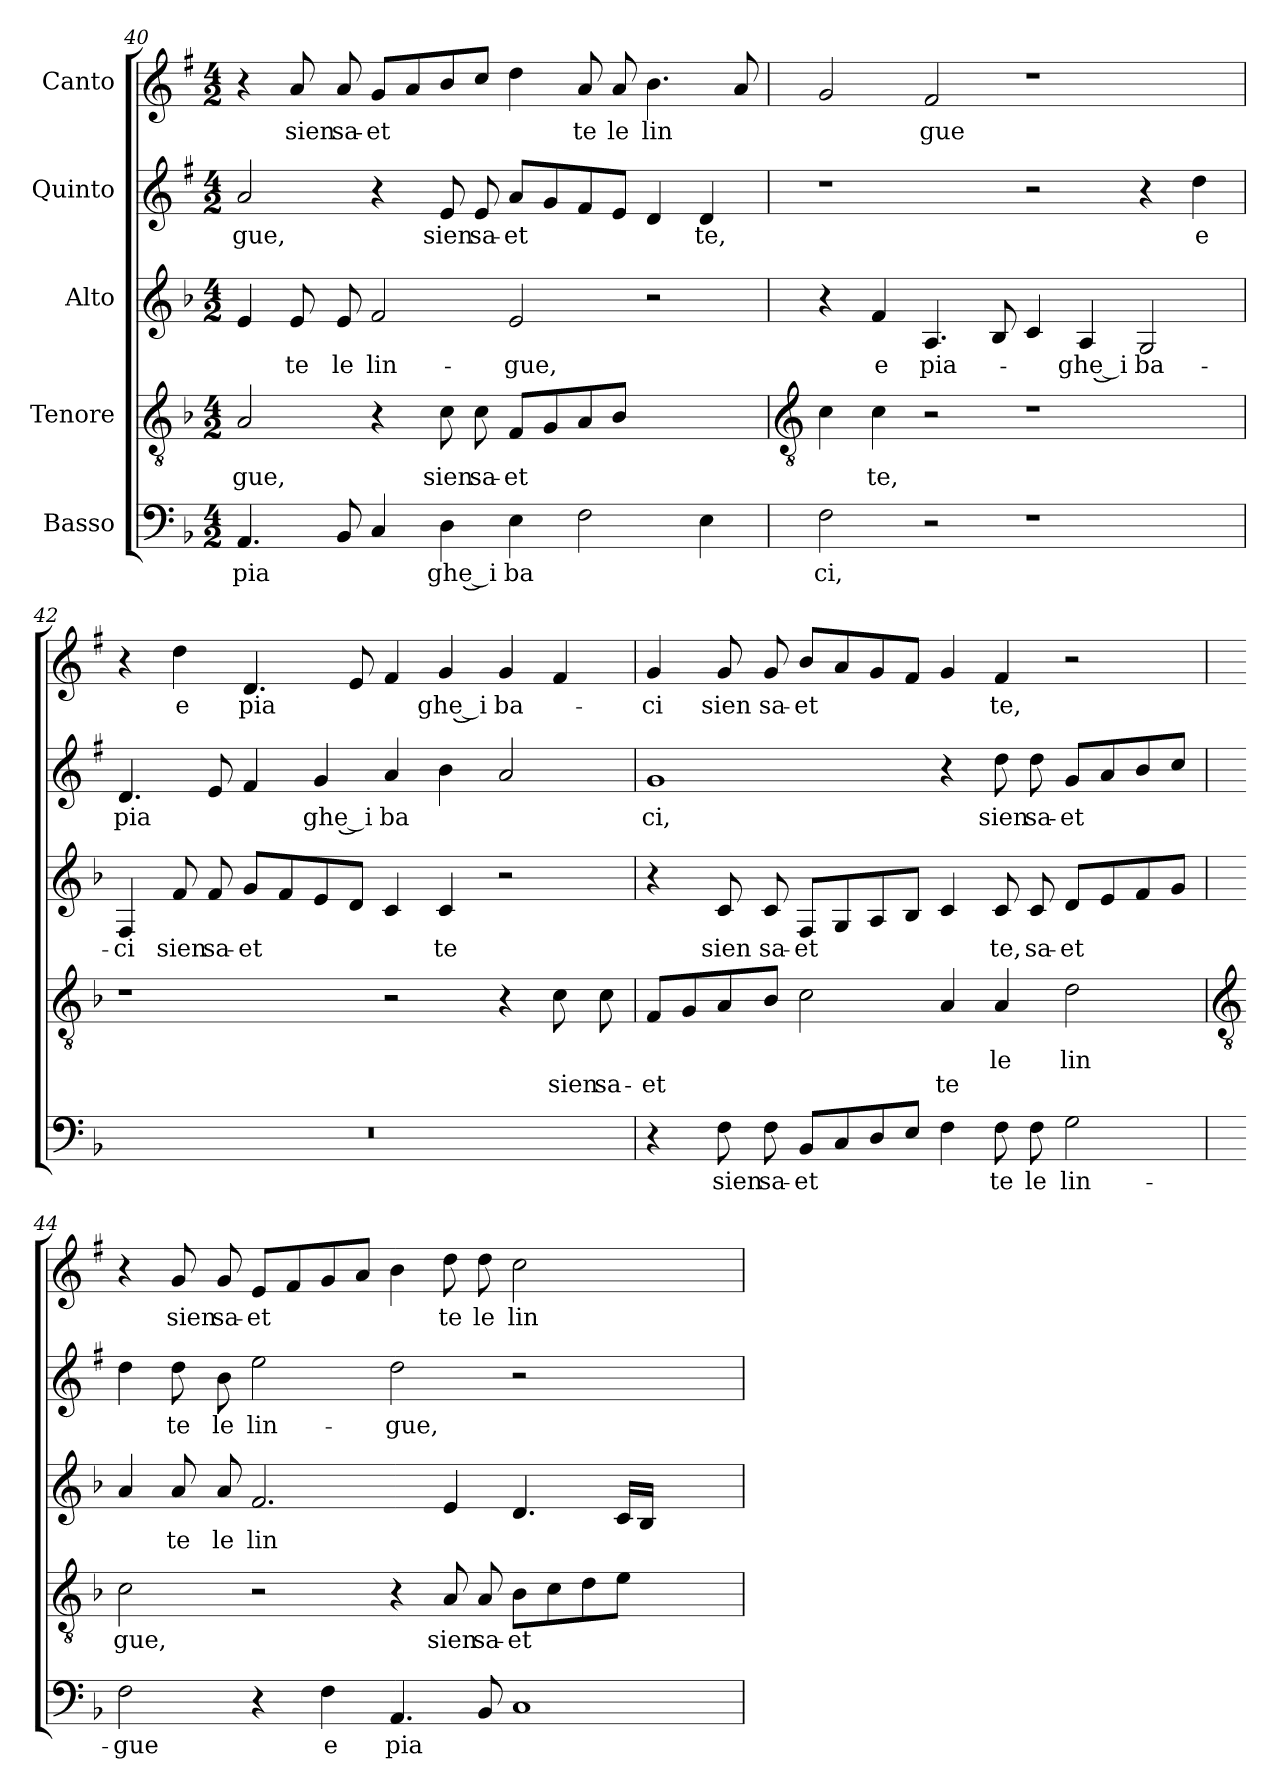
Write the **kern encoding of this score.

**kern	**text	**kern	**text	**text	**kern	**text	**kern	**text	**kern	**text
*part5	*part5	*part4	*part4	*part4	*part3	*part3	*part2	*part2	*part1	*part1
*staff5	*staff5	*staff4	*staff4	*staff4	*staff3	*staff3	*staff2	*staff2	*staff1	*staff1
*I"Basso	*	*I"Tenore	*	*	*I"Alto	*	*I"Quinto	*	*I"Canto	*
!!LO:LB:g=z
*clefF4	*	*clefGv2	*	*	*clefG2	*	*clefG2	*	*clefG2	*
*	*	*	*	*	*	*	*ITrd1c2	*	*ITrd1c2	*
*k[b-]	*	*k[b-]	*	*	*k[b-]	*	*k[b-]	*	*k[b-]	*
*F:	*	*F:	*	*	*F:	*	*F:	*	*F:	*
*M4/2	*	*M4/2	*	*	*M4/2	*	*M4/2	*	*M4/2	*
=40	=40	=40	=40	=40	=40	=40	=40	=40	=40	=40
!	!LO:LY:b	!	!LO:LY:b	!	!	!	!	!LO:LY:b	!	!
4.AA	pia	2A	gue,	.	4e	.	2g	-gue,	4r	.
!	!	!	!	!	!	!LO:LY:b	!	!	!	!LO:LY:b
.	.	.	.	.	8e	te	.	.	8g	sien
!	!	!	!	!	!	!LO:LY:b	!	!	!	!LO:LY:b
8BB-	.	.	.	.	8e	le	.	.	8g	sa-
!	!	!	!	!	!	!LO:LY:b	!	!	!	!LO:LY:b
4C	.	4r	.	.	2f	lin-	4r	.	8fL	-et
.	.	.	.	.	.	.	.	.	8g	.
!	!LO:LY:b	!	!LO:LY:b	!	!	!	!	!LO:LY:b	!	!
4D	ghe͜ i	8c	sien	.	.	.	8d	sien	8a	.
!	!	!	!LO:LY:b	!	!	!	!	!LO:LY:b	!	!
.	.	8c	sa-	.	.	.	8d	sa-	8b-J	.
!	!LO:LY:b	!	!LO:LY:b	!	!	!LO:LY:b	!	!LO:LY:b	!	!
4E	ba	8FL	-et	.	2e	-gue,	8gL	-et	4cc	.
.	.	8G	.	.	.	.	8f	.	.	.
!	!	!	!	!	!	!	!	!	!	!LO:LY:b
2F	.	8A	.	.	.	.	8e	.	8g	te
!	!	!	!	!	!	!	!	!	!	!LO:LY:b
.	.	8B-J	.	.	.	.	8dJ	.	8g	le
!	!	!	!	!	!	!	!	!	!	!LO:LY:b
.	.	2ryy	.	.	2r	.	4c	.	4.a	lin
!	!	!	!	!	!	!	!	!LO:LY:b	!	!
4E	.	.	.	.	.	.	4c	te,	.	.
.	.	.	.	.	.	.	.	.	8g	.
!!LO:LB:g=z
=41	=41	=41	=41	=41	=41	=41	=41	=41	=41	=41
*	*	*clefGv2	*	*	*	*	*	*	*	*
!	!LO:LY:b	!	!	!	!	!	!	!	!	!
2F	ci,	4c	.	.	4r	.	1r	.	2f	.
!	!	!	!LO:LY:b	!	!	!LO:LY:b	!	!	!	!
.	.	4c	te,	.	4f	e	.	.	.	.
!	!	!	!	!	!	!LO:LY:b	!	!	!	!LO:LY:b
2r	.	2r	.	.	4.A	pia-	.	.	2e	gue
.	.	.	.	.	8B-	.	.	.	.	.
1r	.	1r	.	.	4c	.	2r	.	1r	.
!	!	!	!	!	!	!LO:LY:b	!	!	!	!
.	.	.	.	.	4A	-ghe͜ i	.	.	.	.
!	!	!	!	!	!	!LO:LY:b	!	!	!	!
.	.	.	.	.	2G	ba-	4r	.	.	.
!	!	!	!	!	!	!	!	!LO:LY:b	!	!
.	.	.	.	.	.	.	4cc	e	.	.
=42	=42	=42	=42	=42	=42	=42	=42	=42	=42	=42
!	!	!	!	!	!	!LO:LY:b	!	!LO:LY:b	!	!
0r	.	1r	.	.	4F	-ci	4.c	pia	4r	.
!	!	!	!	!	!	!LO:LY:b	!	!	!	!LO:LY:b
.	.	.	.	.	8f	sien	.	.	4cc	e
!	!	!	!	!	!	!LO:LY:b	!	!	!	!
.	.	.	.	.	8f	sa-	8d	.	.	.
!	!	!	!	!	!	!LO:LY:b	!	!	!	!LO:LY:b
.	.	.	.	.	8gL	-et	4e	.	4.c	pia
.	.	.	.	.	8f	.	.	.	.	.
!	!	!	!	!	!	!	!	!LO:LY:b	!	!
.	.	.	.	.	8e	.	4f	ghe͜ i	.	.
.	.	.	.	.	8dJ	.	.	.	8d	.
!	!	!	!	!	!	!	!	!LO:LY:b	!	!
.	.	2r	.	.	4c	.	4g	ba	4e	.
!	!	!	!	!	!	!LO:LY:b	!	!	!	!LO:LY:b
.	.	.	.	.	4c	te	4a	.	4f	ghe͜ i
!	!	!	!	!	!	!	!	!	!	!LO:LY:b
.	.	4r	.	.	2r	.	2g	.	4f	ba-
!	!	!	!	!LO:LY:b	!	!	!	!	!	!
.	.	8c	.	sien	.	.	.	.	4e	.
!	!	!	!	!LO:LY:b	!	!	!	!	!	!
.	.	8c	.	sa-	.	.	.	.	.	.
!!LO:LB:g=z
=43	=43	=43	=43	=43	=43	=43	=43	=43	=43	=43
!	!	!	!	!LO:LY:b	!	!	!	!LO:LY:b	!	!LO:LY:b
4r	.	8FL	.	-et	4r	.	1f	ci,	4f	-ci
.	.	8G	.	.	.	.	.	.	.	.
!	!LO:LY:b	!	!	!	!	!LO:LY:b	!	!	!	!LO:LY:b
8F	sien	8A	.	.	8c	sien	.	.	8f	sien
!	!LO:LY:b	!	!	!	!	!LO:LY:b	!	!	!	!LO:LY:b
8F	sa-	8B-J	.	.	8c	sa-	.	.	8f	sa-
!	!LO:LY:b	!	!	!	!	!LO:LY:b	!	!	!	!LO:LY:b
8BB-L	-et	2c	.	.	8FL	-et	.	.	8aL	-et
8C	.	.	.	.	8G	.	.	.	8g	.
8D	.	.	.	.	8A	.	.	.	8f	.
8EJ	.	.	.	.	8B-J	.	.	.	8eJ	.
!	!	!	!	!LO:LY:b	!	!	!	!	!	!
4F	.	4A	.	te	4c	.	4r	.	4f	.
!	!LO:LY:b	!	!LO:LY:b	!	!	!LO:LY:b	!	!LO:LY:b	!	!LO:LY:b
8F	te	4A	le	.	8c	te,	8cc	sien	4e	te,
!	!LO:LY:b	!	!	!	!	!LO:LY:b	!	!LO:LY:b	!	!
8F	le	.	.	.	8c	sa-	8cc	sa-	.	.
!	!LO:LY:b	!	!LO:LY:b	!	!	!LO:LY:b	!	!LO:LY:b	!	!
2G	lin-	2d	lin	.	8dL	-et	8fL	-et	2r	.
.	.	.	.	.	8e	.	8g	.	.	.
.	.	.	.	.	8f	.	8a	.	.	.
.	.	.	.	.	8gJ	.	8b-J	.	.	.
!!LO:LB:g=z
=44	=44	=44	=44	=44	=44	=44	=44	=44	=44	=44
*	*	*clefGv2	*	*	*	*	*	*	*	*
!	!LO:LY:b	!	!LO:LY:b	!	!	!	!	!	!	!
2F	-gue	2c	gue,	.	4a	.	4cc	.	4r	.
!	!	!	!	!	!	!LO:LY:b	!	!LO:LY:b	!	!LO:LY:b
.	.	.	.	.	8a	te	8cc	te	8f	sien
!	!	!	!	!	!	!LO:LY:b	!	!LO:LY:b	!	!LO:LY:b
.	.	.	.	.	8a	le	8a	le	8f	sa-
!	!	!	!	!	!	!LO:LY:b	!	!LO:LY:b	!	!LO:LY:b
4r	.	2r	.	.	2.f	lin	2dd	lin-	8dL	-et
.	.	.	.	.	.	.	.	.	8e	.
!	!LO:LY:b	!	!	!	!	!	!	!	!	!
4F	e	.	.	.	.	.	.	.	8f	.
.	.	.	.	.	.	.	.	.	8gJ	.
!	!LO:LY:b	!	!	!	!	!	!	!LO:LY:b	!	!
4.AA	pia	4r	.	.	.	.	2cc	-gue,	4a	.
!	!	!	!LO:LY:b	!	!	!	!	!	!	!LO:LY:b
.	.	8A	sien	.	4e	.	.	.	8cc	te
!	!	!	!LO:LY:b	!	!	!	!	!	!	!LO:LY:b
8BB-	.	8A	sa-	.	.	.	.	.	8cc	le
!	!	!	!LO:LY:b	!	!	!	!	!	!	!LO:LY:b
1C	.	8B-L	-et	.	4.d	.	2r	.	2b-	lin-
.	.	8c	.	.	.	.	.	.	.	.
.	.	8d	.	.	.	.	.	.	.	.
.	.	8eJ	.	.	16cLL	.	.	.	.	.
.	.	.	.	.	16B-JJ	.	.	.	.	.
.	.	2ryy	.	.	2ryy	.	2ryy	.	2ryy	.
=	=	=	=	=	=	=	=	=	=	=
*-	*-	*-	*-	*-	*-	*-	*-	*-	*-	*-
